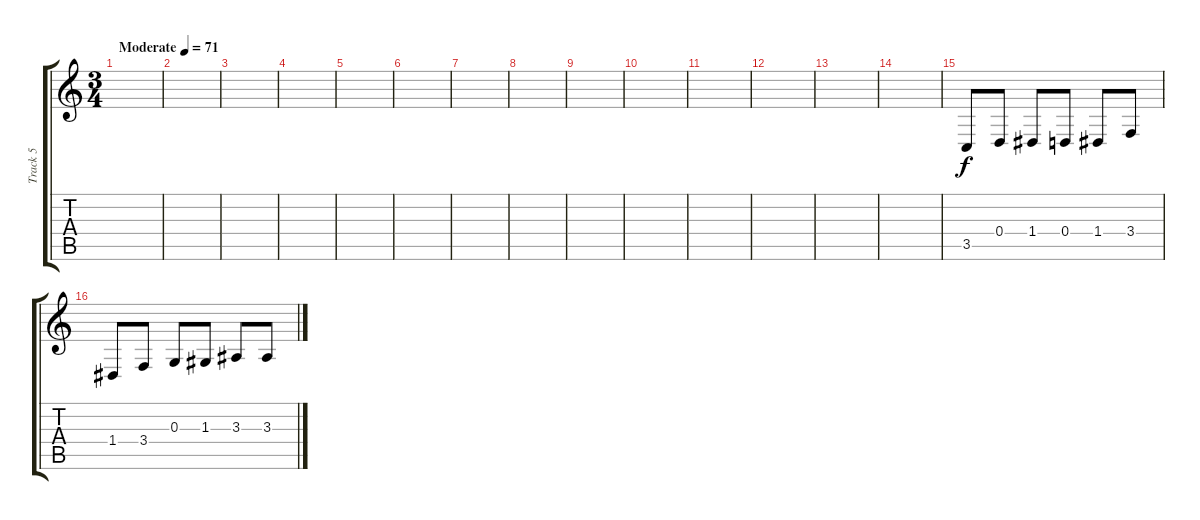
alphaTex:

\track ("Track 5" "Track 5") {instrument violin}
\staff {score tabs}
\tuning (E4 B3 G3 D3 A2 E2) {hide}
\ts (3 4)
\tempo (71 "Moderate")
\clef g2
\ks c
|
|
|
|
|
|
|
|
|
|
|
|
|
|
3.5.8 0.4.8 1.4.8 0.4.8 1.4.8 3.4.8 |
1.4.8 3.4.8 0.3.8 1.3.8 3.3.8 3.3.8
